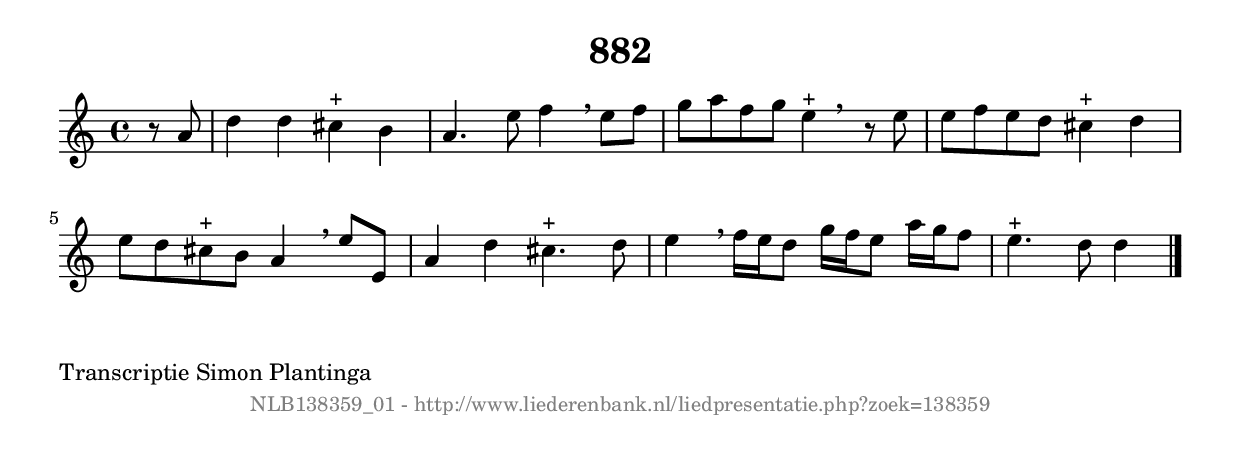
%
% produced by wce2krn 1.64 (7 June 2014)
%
\version"2.16"
#(append! paper-alist '(("long" . (cons (* 210 mm) (* 2000 mm)))))
#(set-default-paper-size "long")
sb = {\breathe}
mBreak = {\breathe }
bBreak = {\breathe }
x = {\once\override NoteHead #'style = #'cross }
gl=\glissando
itime={\override Staff.TimeSignature #'stencil = ##f }
ficta = {\once\set suggestAccidentals = ##t}
fine = {\once\override Score.RehearsalMark #'self-alignment-X = #1 \mark \markup {\italic{Fine}}}
dc = {\once\override Score.RehearsalMark #'self-alignment-X = #1 \mark \markup {\italic{D.C.}}}
dcf = {\once\override Score.RehearsalMark #'self-alignment-X = #1 \mark \markup {\italic{D.C. al Fine}}}
dcc = {\once\override Score.RehearsalMark #'self-alignment-X = #1 \mark \markup {\italic{D.C. al Coda}}}
ds = {\once\override Score.RehearsalMark #'self-alignment-X = #1 \mark \markup {\italic{D.S.}}}
dsf = {\once\override Score.RehearsalMark #'self-alignment-X = #1 \mark \markup {\italic{D.S. al Fine}}}
dsc = {\once\override Score.RehearsalMark #'self-alignment-X = #1 \mark \markup {\italic{D.S. al Coda}}}
pv = {\set Score.repeatCommands = #'((volta "1"))}
sv = {\set Score.repeatCommands = #'((volta "2"))}
tv = {\set Score.repeatCommands = #'((volta "3"))}
qv = {\set Score.repeatCommands = #'((volta "4"))}
xv = {\set Score.repeatCommands = #'((volta #f))}
\header{ tagline = ""
title = "882"
}
\score {{
\key d \dorian
\relative g'
{
\set melismaBusyProperties = #'()
\partial 32*8
\time 4/4
\tempo 4=120
\override Score.MetronomeMark #'transparent = ##t
\override Score.RehearsalMark #'break-visibility = #(vector #t #t #f)
r8 a8 | d4 d4 cis4^"+" b4 | a4. e'8 f4 \sb e8 f8 | g8 a8 f8 g8 e4^"+" \bar ":|:" \bBreak
r8 e8 | e8 f8 e8 d8 cis4^"+" d4 | e8 d8 cis8^"+" b8 a4 \sb e'8 e,8 | a4 d4 cis4.^"+" d8 | e4 \sb f16 e16 d8 g16 f16 e8 a16 g16 f8 | e4.^"+" d8 d4 \bar "|."
 }}
 \midi { }
 \layout {
            indent = 0.0\cm
}
}
\markup { \wordwrap-string #" 
Transcriptie Simon Plantinga
"}
\markup { \vspace #0 } \markup { \with-color #grey \fill-line { \center-column { \smaller "NLB138359_01 - http://www.liederenbank.nl/liedpresentatie.php?zoek=138359" } } }
